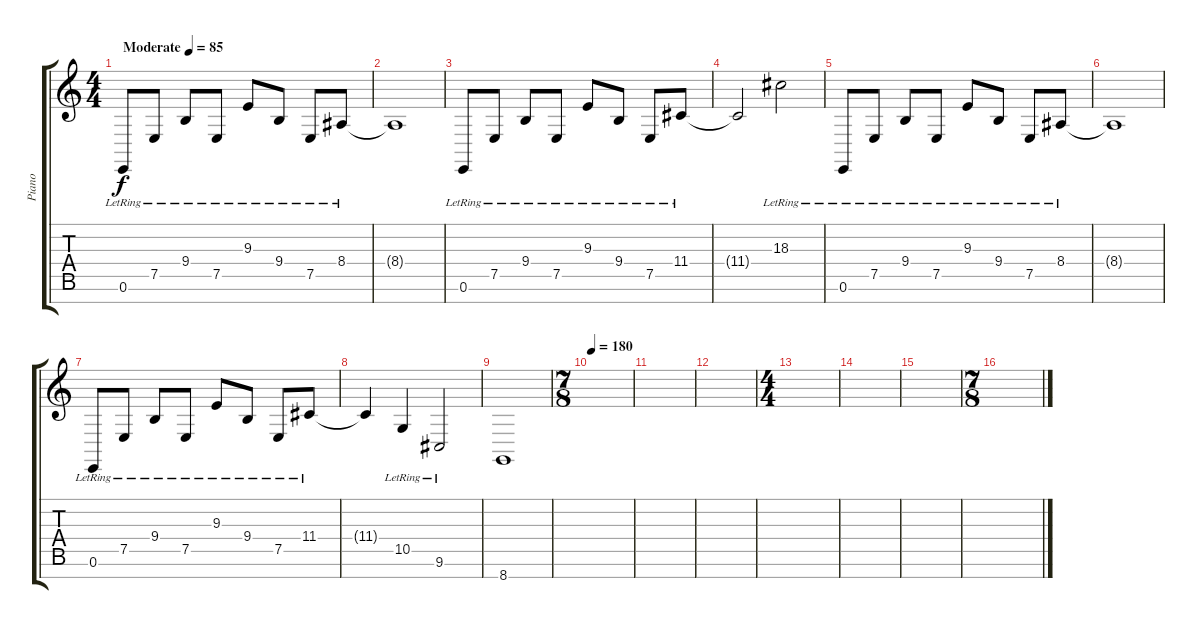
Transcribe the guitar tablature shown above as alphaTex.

\track ("Piano" "Piano") {instrument acousticgrandpiano}
\staff {score tabs}
\tuning (E4 B3 G3 D3 A2 E2 B1) {hide}
\ts (4 4)
\tempo (85 "Moderate")
\clef g2
\ks c
0.6{lr}.8{dy f instrument acousticgrandpiano} 7.5{lr}.8 9.4{lr}.8 7.5{lr}.8 9.3{lr}.8 9.4{lr}.8 7.5{lr}.8 8.4{lr}.8 |
8.4{t}.1 |
0.6{lr}.8 7.5{lr}.8 9.4{lr}.8 7.5{lr}.8 9.3{lr}.8 9.4{lr}.8 7.5{lr}.8 11.4{lr}.8 |
11.4{t}.2 18.3{lr}.2 |
0.6{lr}.8 7.5{lr}.8 9.4{lr}.8 7.5{lr}.8 9.3{lr}.8 9.4{lr}.8 7.5{lr}.8 8.4{lr}.8 |
8.4{t}.1 |
0.6{lr}.8 7.5{lr}.8 9.4{lr}.8 7.5{lr}.8 9.3{lr}.8 9.4{lr}.8 7.5{lr}.8 11.4{lr}.8 |
11.4{t}.4 10.5{lr}.4 9.6{lr}.2 |
8.7.1 |
\ts (7 8)
\tempo 180
|
|
|
\ts (4 4)
|
|
|
\ts (7 8)
